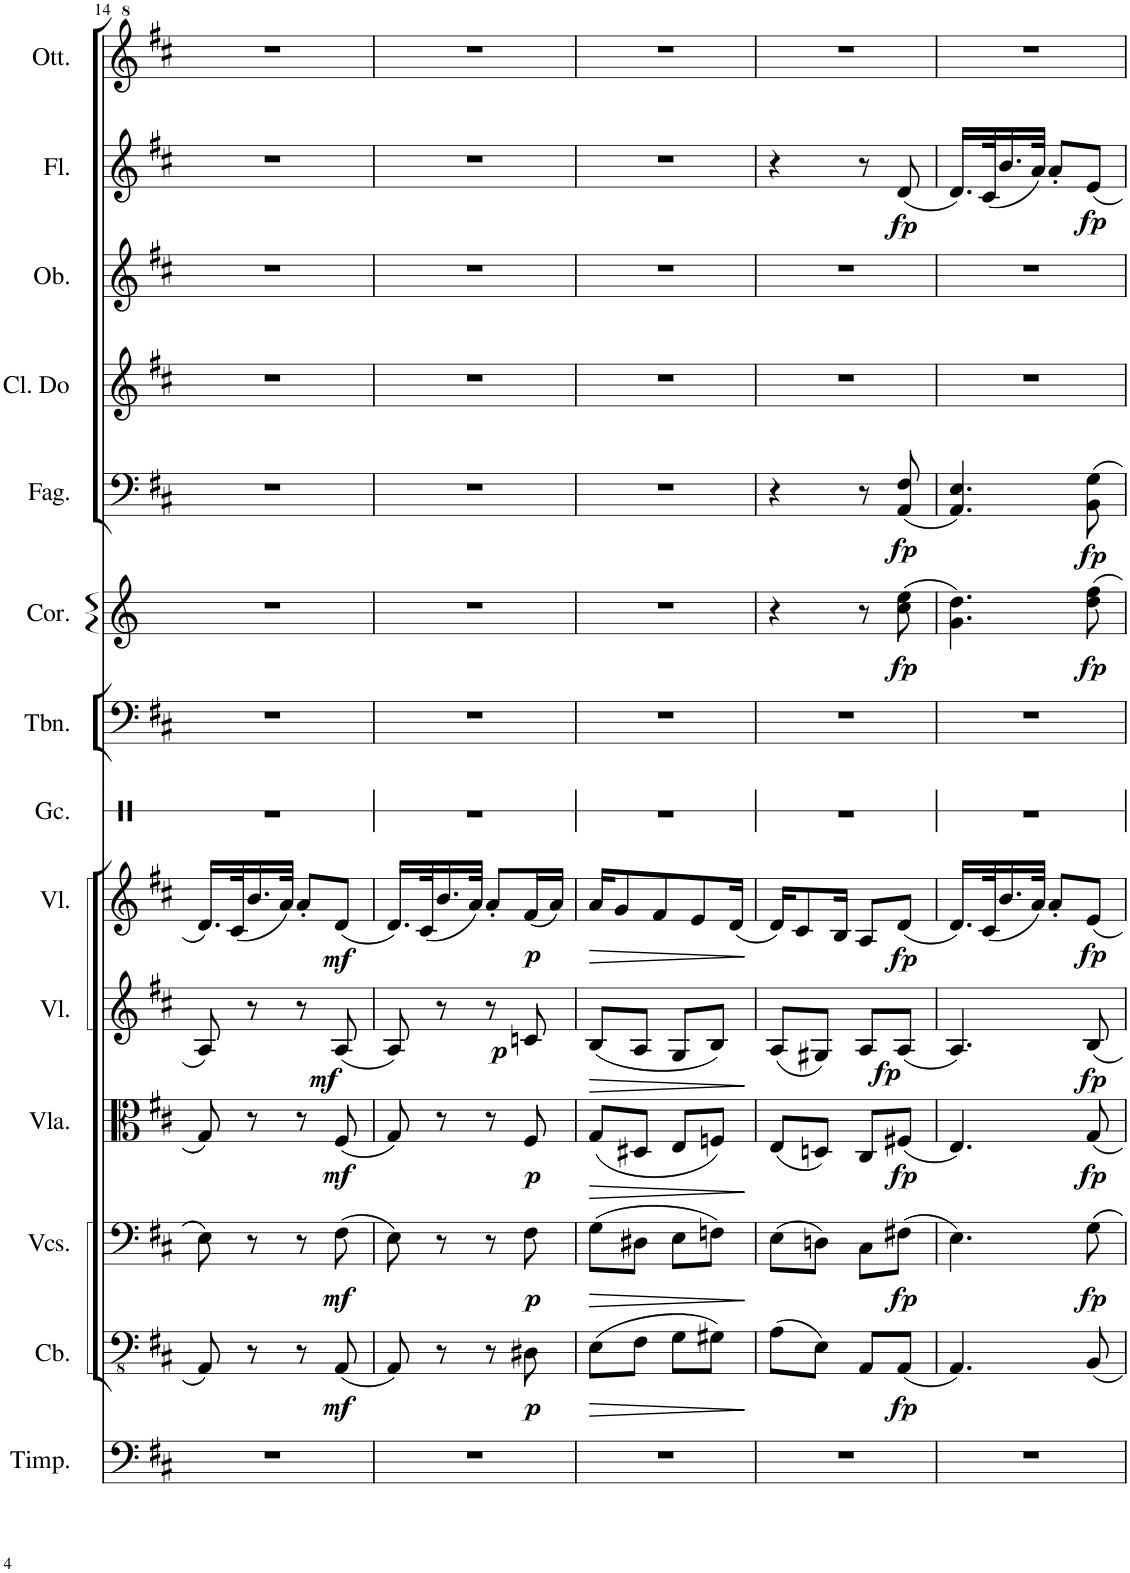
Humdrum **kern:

**kern	**kern	**dynam	**kern	**dynam	**kern	**dynam	**kern	**dynam	**kern	**dynam	**kern	**kern	**kern	**dynam	**kern	**dynam	**kern	**kern	**kern	**dynam	**kern
*part14	*part13	*part13	*part12	*part12	*part11	*part11	*part10	*part10	*part9	*part9	*part8	*part7	*part6	*part6	*part5	*part5	*part4	*part3	*part2	*part2	*part1
*staff14	*staff13	*staff13	*staff12	*staff12	*staff11	*staff11	*staff10	*staff10	*staff9	*staff9	*staff8	*staff7	*staff6	*staff6	*staff5	*staff5	*staff4	*staff3	*staff2	*staff2	*staff1
*I"Timpani	*I"Contrabbassi	*	*I"Violoncelli	*	*I"Viole	*	*I"Violini	*	*I"Violini	*	*I"Grancassa	*I"Trombone	*I"Corno in Re	*	*I"Fagotto	*	*I"Clarinetto in Do	*I"Oboe	*I"Flauto	*	*I"Ottavino
*I'Timp.	*I'Cb.	*	*	*	*	*	*I'Vl.	*	*I'Vl.	*	*I'Gc.	*I'Tbn.	*I'Cor.	*	*I'Fag.	*	*I'Cl. Do	*I'Ob.	*I'Fl.	*	*I'Ott.
!!LO:PB:g=z
*clefF4	*clefFv4	*	*clefF4	*	*clefC3	*	*clefG2	*	*clefG2	*	*clefX	*clefF4	*clefG2	*	*clefF4	*	*clefG2	*clefG2	*clefG2	*	*clefG^2
*	*	*	*	*	*	*	*	*	*	*	*	*	*Trd6c10	*	*	*	*Trd1c2	*	*	*	*Trd-7c-12
*k[f#c#]	*k[f#c#]	*	*k[f#c#]	*	*k[f#c#]	*	*k[f#c#]	*	*k[f#c#]	*	*k[]	*k[f#c#]	*k[]	*	*k[f#c#]	*	*k[f#c#]	*k[f#c#]	*k[f#c#]	*	*k[f#c#]
*M2/4	*M2/4	*	*M2/4	*	*M2/4	*	*M2/4	*	*M2/4	*	*M2/4	*M2/4	*M2/4	*	*M2/4	*	*M2/4	*M2/4	*M2/4	*	*M2/4
=14	=14	=14	=14	=14	=14	=14	=14	=14	=14	=14	=14	=14	=14	=14	=14	=14	=14	=14	=14	=14	=14
2r	8AAA/	.	8E\	.	8G/	.	8A/	.	16.d/LL	.	2r	2r	2r	.	2r	.	2r	2r	2r	.	2r
.	.	.	.	.	.	.	.	.	(32c#/K	.	.	.	.	.	.	.	.	.	.	.	.
.	8r	.	8r	.	8r	.	8r	.	16.b/	.	.	.	.	.	.	.	.	.	.	.	.
.	.	.	.	.	.	.	.	.	32a/JJk)	.	.	.	.	.	.	.	.	.	.	.	.
.	8r	.	8r	.	8r	.	8r	.	8a'/L	.	.	.	.	.	.	.	.	.	.	.	.
!	!	!LO:DY:b	!	!LO:DY:b	!	!LO:DY:b	!	!LO:DY:b	!	!LO:DY:b	!	!	!	!	!	!	!	!	!	!	!
.	(8AAA/	mf	(8F#\	mf	(8F#/	mf	(8A/	mf	(8d/J	mf	.	.	.	.	.	.	.	.	.	.	.
=15	=15	=15	=15	=15	=15	=15	=15	=15	=15	=15	=15	=15	=15	=15	=15	=15	=15	=15	=15	=15	=15
2r	8AAA/)	.	8E\)	.	8G/)	.	8A/)	.	16.d/LL)	.	2r	2r	2r	.	2r	.	2r	2r	2r	.	2r
.	.	.	.	.	.	.	.	.	(32c#/K	.	.	.	.	.	.	.	.	.	.	.	.
.	8r	.	8r	.	8r	.	8r	.	16.b/	.	.	.	.	.	.	.	.	.	.	.	.
.	.	.	.	.	.	.	.	.	32a/JJk)	.	.	.	.	.	.	.	.	.	.	.	.
!	!	!	!	!	!	!	!	!LO:DY:b	!	!	!	!	!	!	!	!	!	!	!	!	!
.	8r	.	8r	.	8r	.	8r	p	8a'/L	.	.	.	.	.	.	.	.	.	.	.	.
!	!	!LO:DY:b	!	!LO:DY:b	!	!LO:DY:b	!	!	!	!LO:DY:b	!	!	!	!	!	!	!	!	!	!	!
.	8DD#X\	p	8F#\	p	8F#/	p	8cn/	.	(16f#/L	p	.	.	.	.	.	.	.	.	.	.	.
.	.	.	.	.	.	.	.	.	16a/JJ)	.	.	.	.	.	.	.	.	.	.	.	.
=16	=16	=16	=16	=16	=16	=16	=16	=16	=16	=16	=16	=16	=16	=16	=16	=16	=16	=16	=16	=16	=16
!	!	!LO:HP:b	!	!LO:HP:b	!	!LO:HP:b	!	!LO:HP:b	!	!LO:HP:b	!	!	!	!	!	!	!	!	!	!	!
2r	(8EE\L	>	(8G\L	>	(8G/L	>	(8B/L	>	16a/KL	>	2r	2r	2r	.	2r	.	2r	2r	2r	.	2r
.	.	.	.	.	.	.	.	.	8g/	.	.	.	.	.	.	.	.	.	.	.	.
.	8FF#\J	.	8D#X\J	.	8D#X/J	.	8A/J	.	.	.	.	.	.	.	.	.	.	.	.	.	.
.	.	.	.	.	.	.	.	.	8f#/	.	.	.	.	.	.	.	.	.	.	.	.
.	8GG\L	.	8E\L	.	8E/L	.	8G/L	.	.	.	.	.	.	.	.	.	.	.	.	.	.
.	.	.	.	.	.	.	.	.	8e/	.	.	.	.	.	.	.	.	.	.	.	.
.	8GG#X\J)	.	8Fn\J)	.	8Fn/J)	.	8B/J)	.	.	.	.	.	.	.	.	.	.	.	.	.	.
.	.	.	.	.	.	.	.	.	(16d/Jk	.	.	.	.	.	.	.	.	.	.	.	.
.	.	]	.	]	.	]	.	]	.	]	.	.	.	.	.	.	.	.	.	.	.
=17	=17	=17	=17	=17	=17	=17	=17	=17	=17	=17	=17	=17	=17	=17	=17	=17	=17	=17	=17	=17	=17
2r	(8AA\L	.	(8E\L	.	(8E/L	.	(8A/L	.	16d/KL)	.	2r	2r	4r	.	4r	.	2r	2r	4r	.	2r
.	.	.	.	.	.	.	.	.	8c#/	.	.	.	.	.	.	.	.	.	.	.	.
.	8EE\J)	.	8Dn\J)	.	8Dn/J)	.	8G#X/J)	.	.	.	.	.	.	.	.	.	.	.	.	.	.
.	.	.	.	.	.	.	.	.	16B/Jk	.	.	.	.	.	.	.	.	.	.	.	.
.	8AAA/L	.	8C#\L	.	8C#/L	.	8A/L	.	8A/L	.	.	.	8r	.	8r	.	.	.	8r	.	.
!	!	!LO:DY:b	!	!LO:DY:b	!	!LO:DY:b	!	!LO:DY:b	!	!LO:DY:b	!	!	!	!LO:DY:b	!	!LO:DY:b	!	!	!	!LO:DY:b	!
.	(8AAA/J	fp	(8F#X\J	fp	(8F#X/J	fp	(8A/J	fp	(8d/J	fp	.	.	(8cc\ 8ee\	fp	(8AA/ 8F#/	fp	.	.	(8d/	fp	.
=18	=18	=18	=18	=18	=18	=18	=18	=18	=18	=18	=18	=18	=18	=18	=18	=18	=18	=18	=18	=18	=18
2r	4.AAA/)	.	4.E\)	.	4.E/)	.	4.A/)	.	16.d/LL)	.	2r	2r	4.g\ 4.dd\)	.	4.AA/ 4.E/)	.	2r	2r	16.d/LL)	.	2r
.	.	.	.	.	.	.	.	.	(32c#/K	.	.	.	.	.	.	.	.	.	(32c#/K	.	.
.	.	.	.	.	.	.	.	.	16.b/	.	.	.	.	.	.	.	.	.	16.b/	.	.
.	.	.	.	.	.	.	.	.	32a/JJk)	.	.	.	.	.	.	.	.	.	32a/JJk)	.	.
.	.	.	.	.	.	.	.	.	8a'/L	.	.	.	.	.	.	.	.	.	8a'/L	.	.
!	!	!	!	!LO:DY:b	!	!LO:DY:b	!	!LO:DY:b	!	!LO:DY:b	!	!	!	!LO:DY:b	!	!LO:DY:b	!	!	!	!LO:DY:b	!
.	8BBB/	.	8G\	fp	8G/	fp	8B/	fp	8e/J	fp	.	.	8dd\ 8ff\	fp	8BB\ 8G\	fp	.	.	8e/J	fp	.
=	=	=	=	=	=	=	=	=	=	=	=	=	=	=	=	=	=	=	=	=	=
*-	*-	*-	*-	*-	*-	*-	*-	*-	*-	*-	*-	*-	*-	*-	*-	*-	*-	*-	*-	*-	*-
